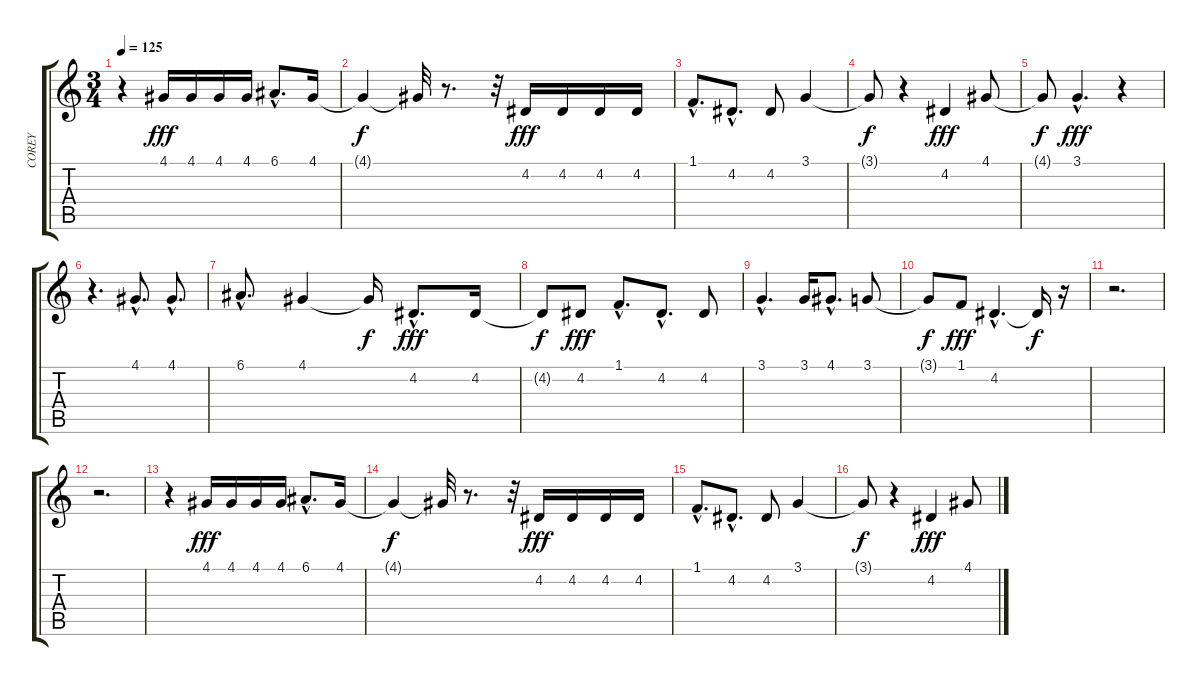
\track ("COREY" "COREY") {instrument altosax}
\staff {score tabs}
\tuning (E4 B3 G3 D3 A2 E2) {hide}
\ts (3 4)
\tempo 125
\clef g2
\ks c
r.4{dy f} 4.1.16{dy fff} 4.1.16 4.1.16 4.1.16 6.1{hac}.8{d} 4.1.16 |
4.1{t}.4{dy f} 4.1{t}.32 r.8{d} r.32 4.2.16{dy fff} 4.2.16 4.2.16 4.2.16 |
1.1{hac}.8{d} 4.2{hac}.8{d} 4.2.8 3.1.4 |
3.1{t}.8{dy f} r.4 4.2.4{dy fff} 4.1.8 |
4.1{t}.8{dy f} 3.1{hac}.4{d dy fff} r.4 |
r.4{d} 4.1{hac}.8{d} 4.1{hac}.8{d} |
6.1{hac}.8{d} 4.1.4 4.1{t}.16{dy f} 4.2{hac}.8{d dy fff} 4.2.16 |
4.2{t}.8{dy f} 4.2.8{dy fff} 1.1{hac}.8{d} 4.2{hac}.8{d} 4.2.8 |
3.1{hac}.4{d} 3.1.16 4.1{hac}.8{d} 3.1.8 |
3.1{t}.8{dy f} 1.1.8{dy fff} 4.2{hac}.4{d} 4.2{t}.16{dy f} r.16 |
r.2{d} |
r.2{d} |
r.4 4.1.16{dy fff} 4.1.16 4.1.16 4.1.16 6.1{hac}.8{d} 4.1.16 |
4.1{t}.4{dy f} 4.1{t}.32 r.8{d} r.32 4.2.16{dy fff} 4.2.16 4.2.16 4.2.16 |
1.1{hac}.8{d} 4.2{hac}.8{d} 4.2.8 3.1.4 |
3.1{t}.8{dy f} r.4 4.2.4{dy fff} 4.1.8
